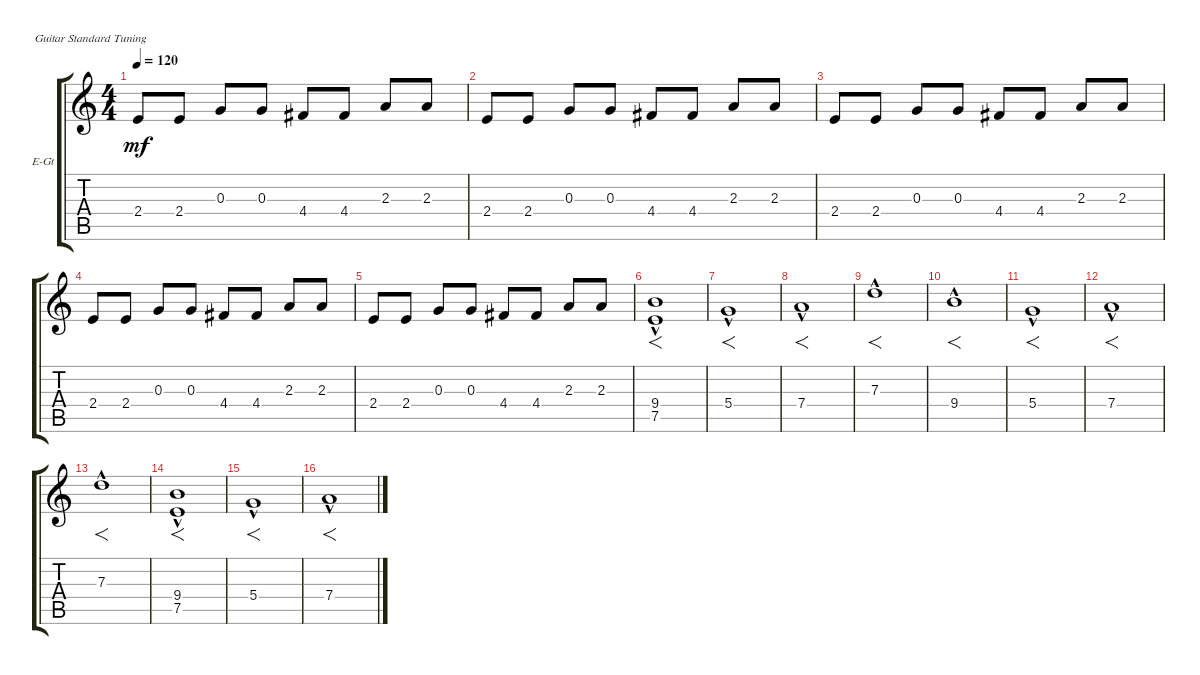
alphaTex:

\defaultSystemsLayout 4
\bracketExtendMode groupsimilarinstruments
\firstSystemTrackNameOrientation horizontal
\otherSystemsTrackNameOrientation horizontal
\track ("shura" "E-Gt") {instrument overdrivenguitar}
\staff {score tabs}
\tuning (E4 B3 G3 D3 A2 E2)
\ts (4 4)
\tempo 120
\clef g2
\ks c
2.4.8{dy mf} 2.4.8 0.3.8 0.3.8 4.4.8 4.4.8 2.3.8 2.3.8 |
2.4.8 2.4.8 0.3.8 0.3.8 4.4.8 4.4.8 2.3.8 2.3.8 |
2.4.8 2.4.8 0.3.8 0.3.8 4.4.8 4.4.8 2.3.8 2.3.8 |
2.4.8 2.4.8 0.3.8 0.3.8 4.4.8 4.4.8 2.3.8 2.3.8 |
2.4.8 2.4.8 0.3.8 0.3.8 4.4.8 4.4.8 2.3.8 2.3.8 |
(7.5 9.4{hac}).1{f} |
5.4{hac}.1{f} |
7.4{hac}.1{f} |
7.3{hac}.1{f} |
9.4{hac}.1{f} |
5.4{hac}.1{f} |
7.4{hac}.1{f} |
7.3{hac}.1{f} |
(7.5 9.4{hac}).1{f} |
5.4{hac}.1{f} |
7.4{hac}.1{f}
